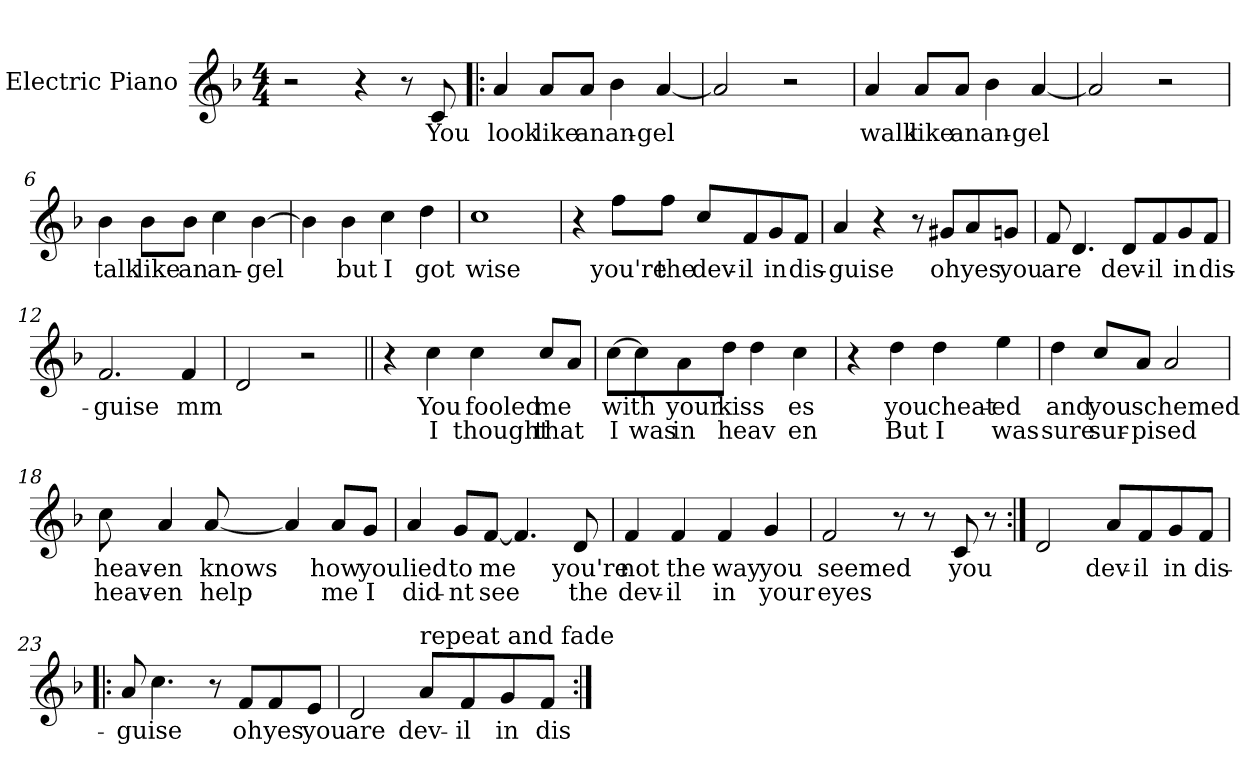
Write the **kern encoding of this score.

**kern	**text	**text
*part1	*part1	*part1
*staff1	*staff1	*staff1
*I"Electric Piano	*	*
*I'E.Pno	*	*
*clefG2	*	*
*k[b-]	*	*
*F:	*	*
*M4/4	*	*
=1	=1	=1
2r	.	.
4r	.	.
8r	.	.
8c/	You	.
=2!|:	=2!|:	=2!|:
4a/	look	.
8a/L	like	.
8a/J	an	.
4b-\	an-	.
[4a/	-gel	.
=3	=3	=3
2a/]	.	.
2r	.	.
=4	=4	=4
4a/	walk	.
8a/L	like	.
8a/J	an	.
4b-\	an-	.
[4a/	-gel	.
=5	=5	=5
2a/]	.	.
2r	.	.
!!LO:LB:g=z
=6	=6	=6
4b-\	talk	.
8b-\L	like	.
8b-\J	an	.
4cc\	an-	.
[4b-\	-gel	.
=7	=7	=7
4b-\]	.	.
4b-\	but	.
4cc\	I	.
4dd\	got	.
=8	=8	=8
1cc	wise	.
=9	=9	=9
4r	.	.
8ff\L	you're	.
8ff\J	the	.
8cc/L	dev-	.
8f/	-il	.
8g/	in	.
8f/J	dis-	.
!!LO:LB:g=z
=10	=10	=10
4a/	-guise	.
4r	.	.
8r	.	.
8g#X/L	oh	.
8a/	yes	.
8gn/J	you	.
=11	=11	=11
8f/	are	.
4.d/	.	.
8d/L	dev-	.
8f/	-il	.
8g/	in	.
8f/J	dis-	.
=12	=12	=12
2.f/	-guise	.
4f/	mm	.
=13	=13	=13
2d/	.	.
2r	.	.
!!LO:LB:g=z
=14||	=14||	=14||
4r	.	.
4cc\	You	I
4cc\	fooled	thought
8cc/L	me	that
8a/J	.	.
=15	=15	=15
[8cc\L	with	I
8cc\]	.	was
8a\	your	in
8dd\J	kiss	heav
4dd\	.	.
4cc\	es	en
=16	=16	=16
4r	.	.
4dd\	you	But
4dd\	cheat-	I
4ee\	-ed	was
=17	=17	=17
4dd\	and	sure
8cc/L	you	sur-
8a/J	schemed	-pised
2a/	.	.
!!LO:LB:g=z
=18	=18	=18
8cc\	heav-	heav-
4a/	-en	-en
[8a/	knows	help
4a/]	.	.
8a/L	how	me
8g/J	you	I
=19	=19	=19
4a/	lied	did-
8g/L	to	-nt
[8f/J	me	see
4.f/]	.	.
8d/	you're	the
=20	=20	=20
4f/	not	dev-
4f/	the	il
4f/	way	in
4g/	you	your
=21	=21	=21
2f/	seemed	eyes
8r	.	.
8r	.	.
8c/	you	.
8r	.	.
!!LO:LB:g=z
=22:|!	=22:|!	=22:|!
2d/	.	.
8a/L	dev-	.
8f/	-il	.
8g/	in	.
8f/J	dis-	.
=23!|:	=23!|:	=23!|:
8a/	-guise	.
4.cc\	.	.
8r	.	.
8f/L	oh	.
8f/	yes	.
8e/J	you	.
=24	=24	=24
2d/	are	.
!LO:TX:a:t=repeat and fade	!	!
8a/L	dev-	.
8f/	-il	.
8g/	in	.
8f/J	dis	.
=:|!	=:|!	=:|!
*-	*-	*-
